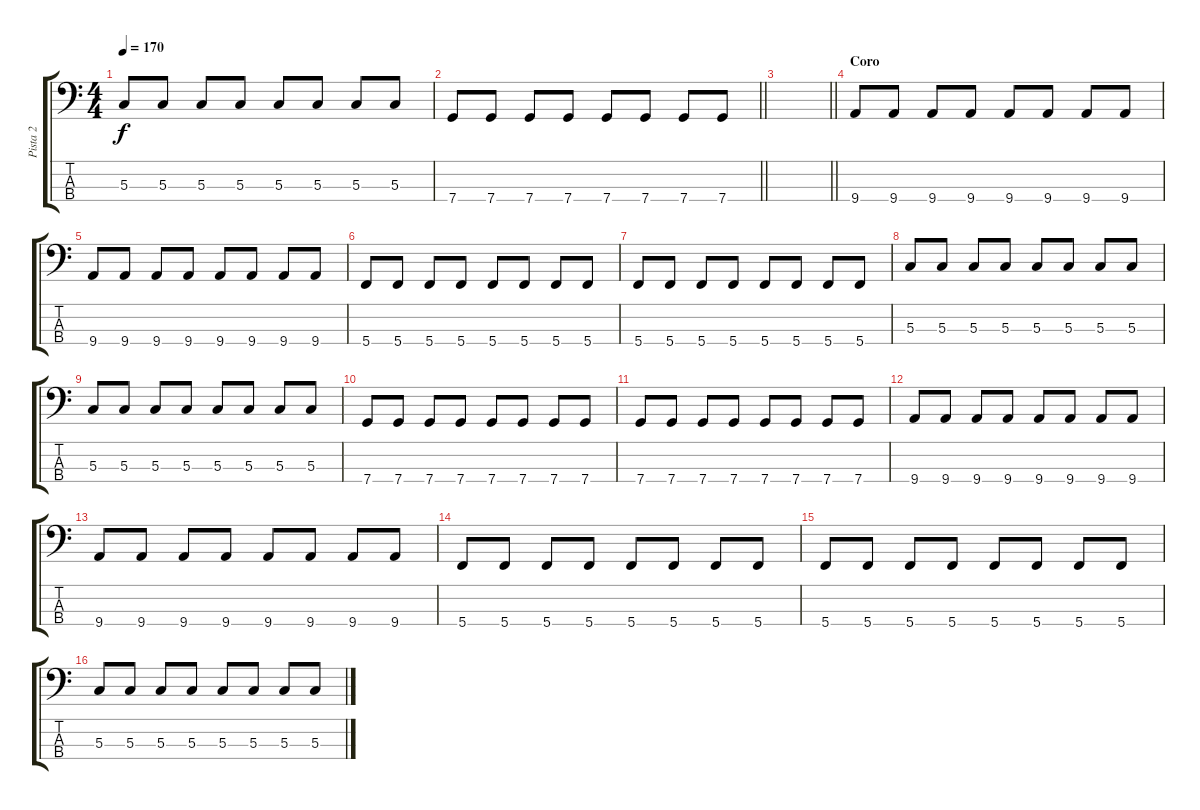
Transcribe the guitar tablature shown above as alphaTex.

\track ("Pista 2" "Pista 2") {instrument electricbasspick}
\staff {score tabs}
\tuning (F2 C2 G1 C1) {hide}
\ts (4 4)
\tempo 170
\clef f4
\ks c
5.3.8{dy f} 5.3.8 5.3.8 5.3.8 5.3.8 5.3.8 5.3.8 5.3.8 |
\barLineRight lightlight
7.4.8 7.4.8 7.4.8 7.4.8 7.4.8 7.4.8 7.4.8 7.4.8 |
\barLineRight lightlight
|
\section ("" "Coro")
9.4.8 9.4.8 9.4.8 9.4.8 9.4.8 9.4.8 9.4.8 9.4.8 |
9.4.8 9.4.8 9.4.8 9.4.8 9.4.8 9.4.8 9.4.8 9.4.8 |
5.4.8 5.4.8 5.4.8 5.4.8 5.4.8 5.4.8 5.4.8 5.4.8 |
5.4.8 5.4.8 5.4.8 5.4.8 5.4.8 5.4.8 5.4.8 5.4.8 |
5.3.8 5.3.8 5.3.8 5.3.8 5.3.8 5.3.8 5.3.8 5.3.8 |
5.3.8 5.3.8 5.3.8 5.3.8 5.3.8 5.3.8 5.3.8 5.3.8 |
7.4.8 7.4.8 7.4.8 7.4.8 7.4.8 7.4.8 7.4.8 7.4.8 |
7.4.8 7.4.8 7.4.8 7.4.8 7.4.8 7.4.8 7.4.8 7.4.8 |
9.4.8 9.4.8 9.4.8 9.4.8 9.4.8 9.4.8 9.4.8 9.4.8 |
9.4.8 9.4.8 9.4.8 9.4.8 9.4.8 9.4.8 9.4.8 9.4.8 |
5.4.8 5.4.8 5.4.8 5.4.8 5.4.8 5.4.8 5.4.8 5.4.8 |
5.4.8 5.4.8 5.4.8 5.4.8 5.4.8 5.4.8 5.4.8 5.4.8 |
5.3.8 5.3.8 5.3.8 5.3.8 5.3.8 5.3.8 5.3.8 5.3.8
